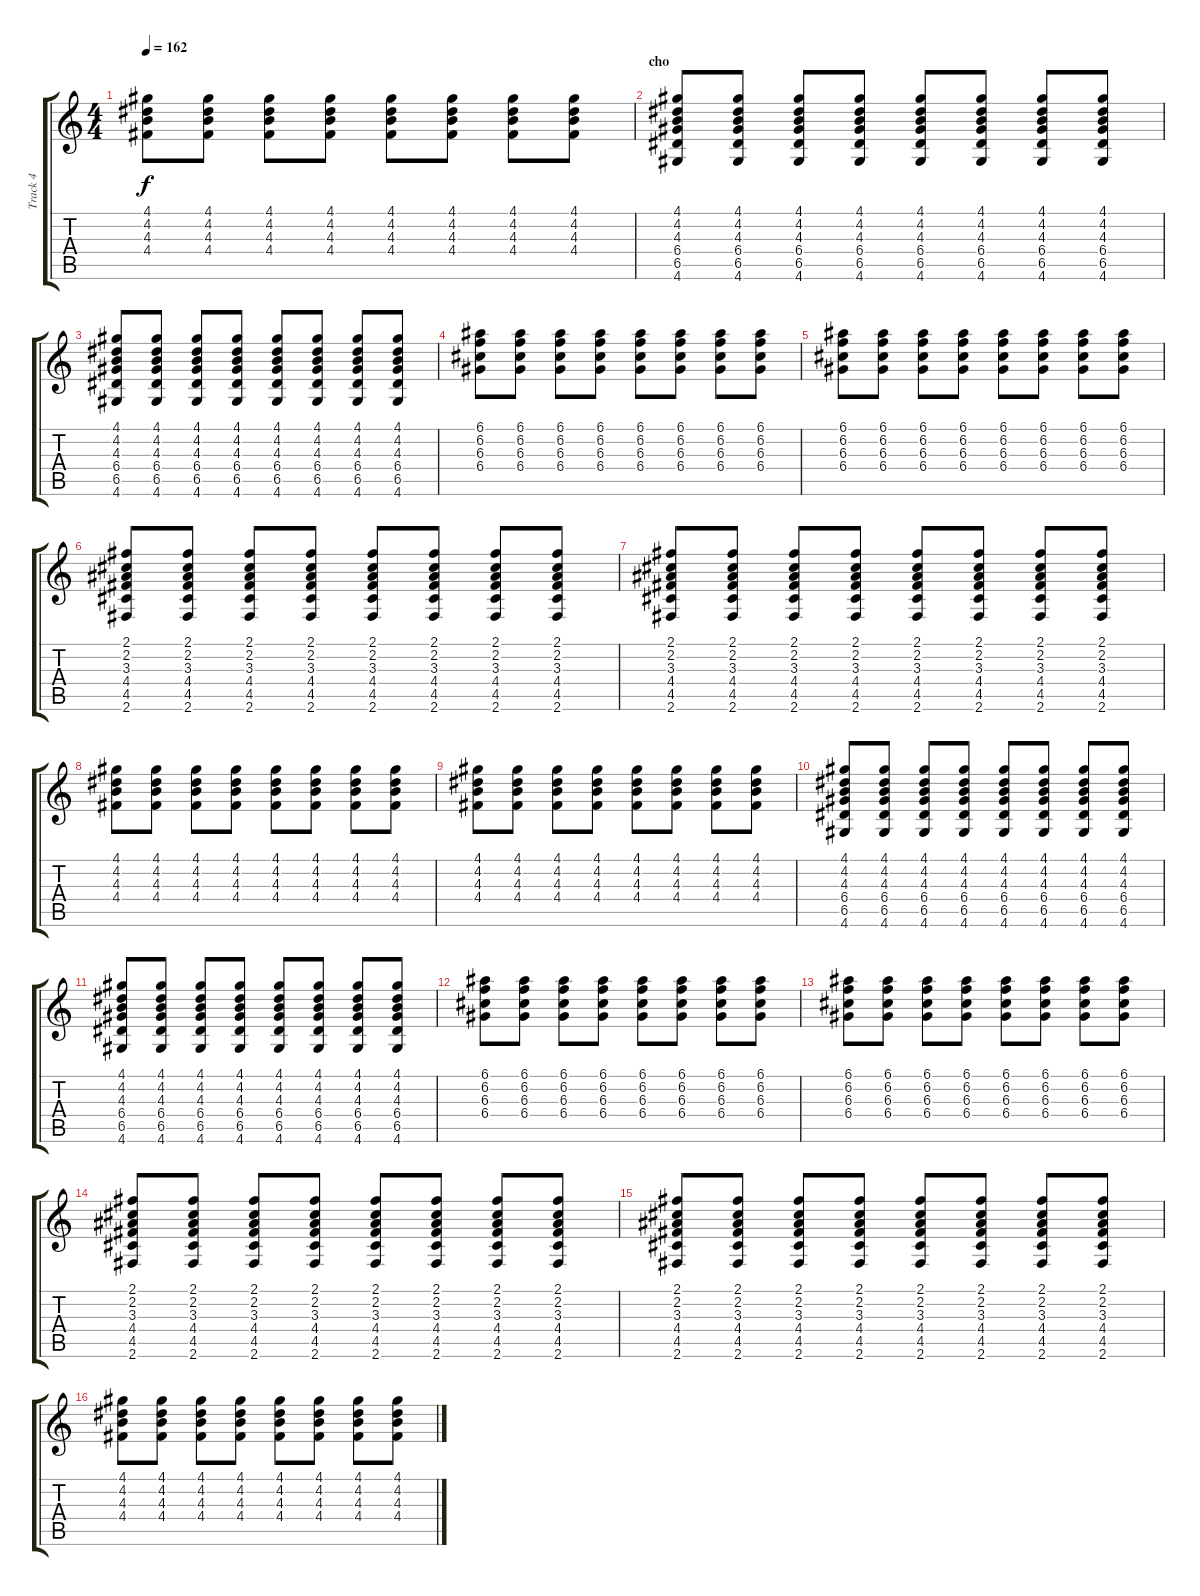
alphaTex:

\track ("Track 4" "Track 4") {instrument electricguitarclean}
\staff {score tabs}
\tuning (E4 B3 G3 D3 A2 E2) {hide}
\ts (4 4)
\tempo 162
\clef g2
\ks c
(4.1 4.2 4.3 4.4).8{dy f} (4.1 4.2 4.3 4.4).8 (4.1 4.2 4.3 4.4).8 (4.1 4.2 4.3 4.4).8 (4.1 4.2 4.3 4.4).8 (4.1 4.2 4.3 4.4).8 (4.1 4.2 4.3 4.4).8 (4.1 4.2 4.3 4.4).8 |
\section ("" "cho")
(4.1 4.2 4.3 6.4 6.5 4.6).8 (4.1 4.2 4.3 6.4 6.5 4.6).8 (4.1 4.2 4.3 6.4 6.5 4.6).8 (4.1 4.2 4.3 6.4 6.5 4.6).8 (4.1 4.2 4.3 6.4 6.5 4.6).8 (4.1 4.2 4.3 6.4 6.5 4.6).8 (4.1 4.2 4.3 6.4 6.5 4.6).8 (4.1 4.2 4.3 6.4 6.5 4.6).8 |
(4.1 4.2 4.3 6.4 6.5 4.6).8 (4.1 4.2 4.3 6.4 6.5 4.6).8 (4.1 4.2 4.3 6.4 6.5 4.6).8 (4.1 4.2 4.3 6.4 6.5 4.6).8 (4.1 4.2 4.3 6.4 6.5 4.6).8 (4.1 4.2 4.3 6.4 6.5 4.6).8 (4.1 4.2 4.3 6.4 6.5 4.6).8 (4.1 4.2 4.3 6.4 6.5 4.6).8 |
(6.1 6.2 6.3 6.4).8 (6.1 6.2 6.3 6.4).8 (6.1 6.2 6.3 6.4).8 (6.1 6.2 6.3 6.4).8 (6.1 6.2 6.3 6.4).8 (6.1 6.2 6.3 6.4).8 (6.1 6.2 6.3 6.4).8 (6.1 6.2 6.3 6.4).8 |
(6.1 6.2 6.3 6.4).8 (6.1 6.2 6.3 6.4).8 (6.1 6.2 6.3 6.4).8 (6.1 6.2 6.3 6.4).8 (6.1 6.2 6.3 6.4).8 (6.1 6.2 6.3 6.4).8 (6.1 6.2 6.3 6.4).8 (6.1 6.2 6.3 6.4).8 |
(2.1 2.2 3.3 4.4 4.5 2.6).8 (2.1 2.2 3.3 4.4 4.5 2.6).8 (2.1 2.2 3.3 4.4 4.5 2.6).8 (2.1 2.2 3.3 4.4 4.5 2.6).8 (2.1 2.2 3.3 4.4 4.5 2.6).8 (2.1 2.2 3.3 4.4 4.5 2.6).8 (2.1 2.2 3.3 4.4 4.5 2.6).8 (2.1 2.2 3.3 4.4 4.5 2.6).8 |
(2.1 2.2 3.3 4.4 4.5 2.6).8 (2.1 2.2 3.3 4.4 4.5 2.6).8 (2.1 2.2 3.3 4.4 4.5 2.6).8 (2.1 2.2 3.3 4.4 4.5 2.6).8 (2.1 2.2 3.3 4.4 4.5 2.6).8 (2.1 2.2 3.3 4.4 4.5 2.6).8 (2.1 2.2 3.3 4.4 4.5 2.6).8 (2.1 2.2 3.3 4.4 4.5 2.6).8 |
(4.1 4.2 4.3 4.4).8 (4.1 4.2 4.3 4.4).8 (4.1 4.2 4.3 4.4).8 (4.1 4.2 4.3 4.4).8 (4.1 4.2 4.3 4.4).8 (4.1 4.2 4.3 4.4).8 (4.1 4.2 4.3 4.4).8 (4.1 4.2 4.3 4.4).8 |
(4.1 4.2 4.3 4.4).8 (4.1 4.2 4.3 4.4).8 (4.1 4.2 4.3 4.4).8 (4.1 4.2 4.3 4.4).8 (4.1 4.2 4.3 4.4).8 (4.1 4.2 4.3 4.4).8 (4.1 4.2 4.3 4.4).8 (4.1 4.2 4.3 4.4).8 |
(4.1 4.2 4.3 6.4 6.5 4.6).8 (4.1 4.2 4.3 6.4 6.5 4.6).8 (4.1 4.2 4.3 6.4 6.5 4.6).8 (4.1 4.2 4.3 6.4 6.5 4.6).8 (4.1 4.2 4.3 6.4 6.5 4.6).8 (4.1 4.2 4.3 6.4 6.5 4.6).8 (4.1 4.2 4.3 6.4 6.5 4.6).8 (4.1 4.2 4.3 6.4 6.5 4.6).8 |
(4.1 4.2 4.3 6.4 6.5 4.6).8 (4.1 4.2 4.3 6.4 6.5 4.6).8 (4.1 4.2 4.3 6.4 6.5 4.6).8 (4.1 4.2 4.3 6.4 6.5 4.6).8 (4.1 4.2 4.3 6.4 6.5 4.6).8 (4.1 4.2 4.3 6.4 6.5 4.6).8 (4.1 4.2 4.3 6.4 6.5 4.6).8 (4.1 4.2 4.3 6.4 6.5 4.6).8 |
(6.1 6.2 6.3 6.4).8 (6.1 6.2 6.3 6.4).8 (6.1 6.2 6.3 6.4).8 (6.1 6.2 6.3 6.4).8 (6.1 6.2 6.3 6.4).8 (6.1 6.2 6.3 6.4).8 (6.1 6.2 6.3 6.4).8 (6.1 6.2 6.3 6.4).8 |
(6.1 6.2 6.3 6.4).8 (6.1 6.2 6.3 6.4).8 (6.1 6.2 6.3 6.4).8 (6.1 6.2 6.3 6.4).8 (6.1 6.2 6.3 6.4).8 (6.1 6.2 6.3 6.4).8 (6.1 6.2 6.3 6.4).8 (6.1 6.2 6.3 6.4).8 |
(2.1 2.2 3.3 4.4 4.5 2.6).8 (2.1 2.2 3.3 4.4 4.5 2.6).8 (2.1 2.2 3.3 4.4 4.5 2.6).8 (2.1 2.2 3.3 4.4 4.5 2.6).8 (2.1 2.2 3.3 4.4 4.5 2.6).8 (2.1 2.2 3.3 4.4 4.5 2.6).8 (2.1 2.2 3.3 4.4 4.5 2.6).8 (2.1 2.2 3.3 4.4 4.5 2.6).8 |
(2.1 2.2 3.3 4.4 4.5 2.6).8 (2.1 2.2 3.3 4.4 4.5 2.6).8 (2.1 2.2 3.3 4.4 4.5 2.6).8 (2.1 2.2 3.3 4.4 4.5 2.6).8 (2.1 2.2 3.3 4.4 4.5 2.6).8 (2.1 2.2 3.3 4.4 4.5 2.6).8 (2.1 2.2 3.3 4.4 4.5 2.6).8 (2.1 2.2 3.3 4.4 4.5 2.6).8 |
(4.1 4.2 4.3 4.4).8 (4.1 4.2 4.3 4.4).8 (4.1 4.2 4.3 4.4).8 (4.1 4.2 4.3 4.4).8 (4.1 4.2 4.3 4.4).8 (4.1 4.2 4.3 4.4).8 (4.1 4.2 4.3 4.4).8 (4.1 4.2 4.3 4.4).8
